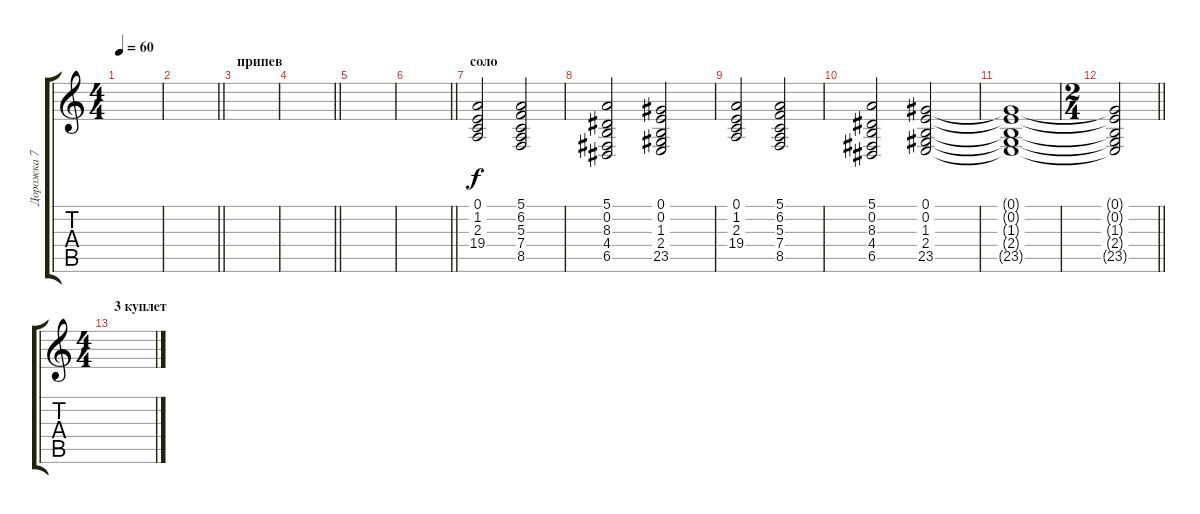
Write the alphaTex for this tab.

\track ("Дорожка 7" "Дорожка 7") {instrument choiraahs}
\staff {score tabs}
\tuning (E4 B3 G3 D3 A2 E2) {hide}
\ts (4 4)
\tempo 60
\clef g2
\ks c
|
\barLineRight lightlight
|
\section ("" "припев")
|
\barLineRight lightlight
|
|
\barLineRight lightlight
|
\section ("" "соло")
(0.1 1.2 2.3 19.4).2 (5.1 6.2 5.3 7.4 8.5).2 |
(5.1 0.2 8.3 4.4 6.5).2 (0.1 0.2 1.3 2.4 23.5).2 |
(0.1 1.2 2.3 19.4).2 (5.1 6.2 5.3 7.4 8.5).2 |
(5.1 0.2 8.3 4.4 6.5).2 (0.1 0.2 1.3 2.4 23.5).2 |
(0.1{t} 0.2{t} 1.3{t} 2.4{t} 23.5{t}).1 |
\ts (2 4)
\barLineRight lightlight
(0.1{t} 0.2{t} 1.3{t} 2.4{t} 23.5{t}).2 |
\ts (4 4)
\section ("" "3 куплет")
